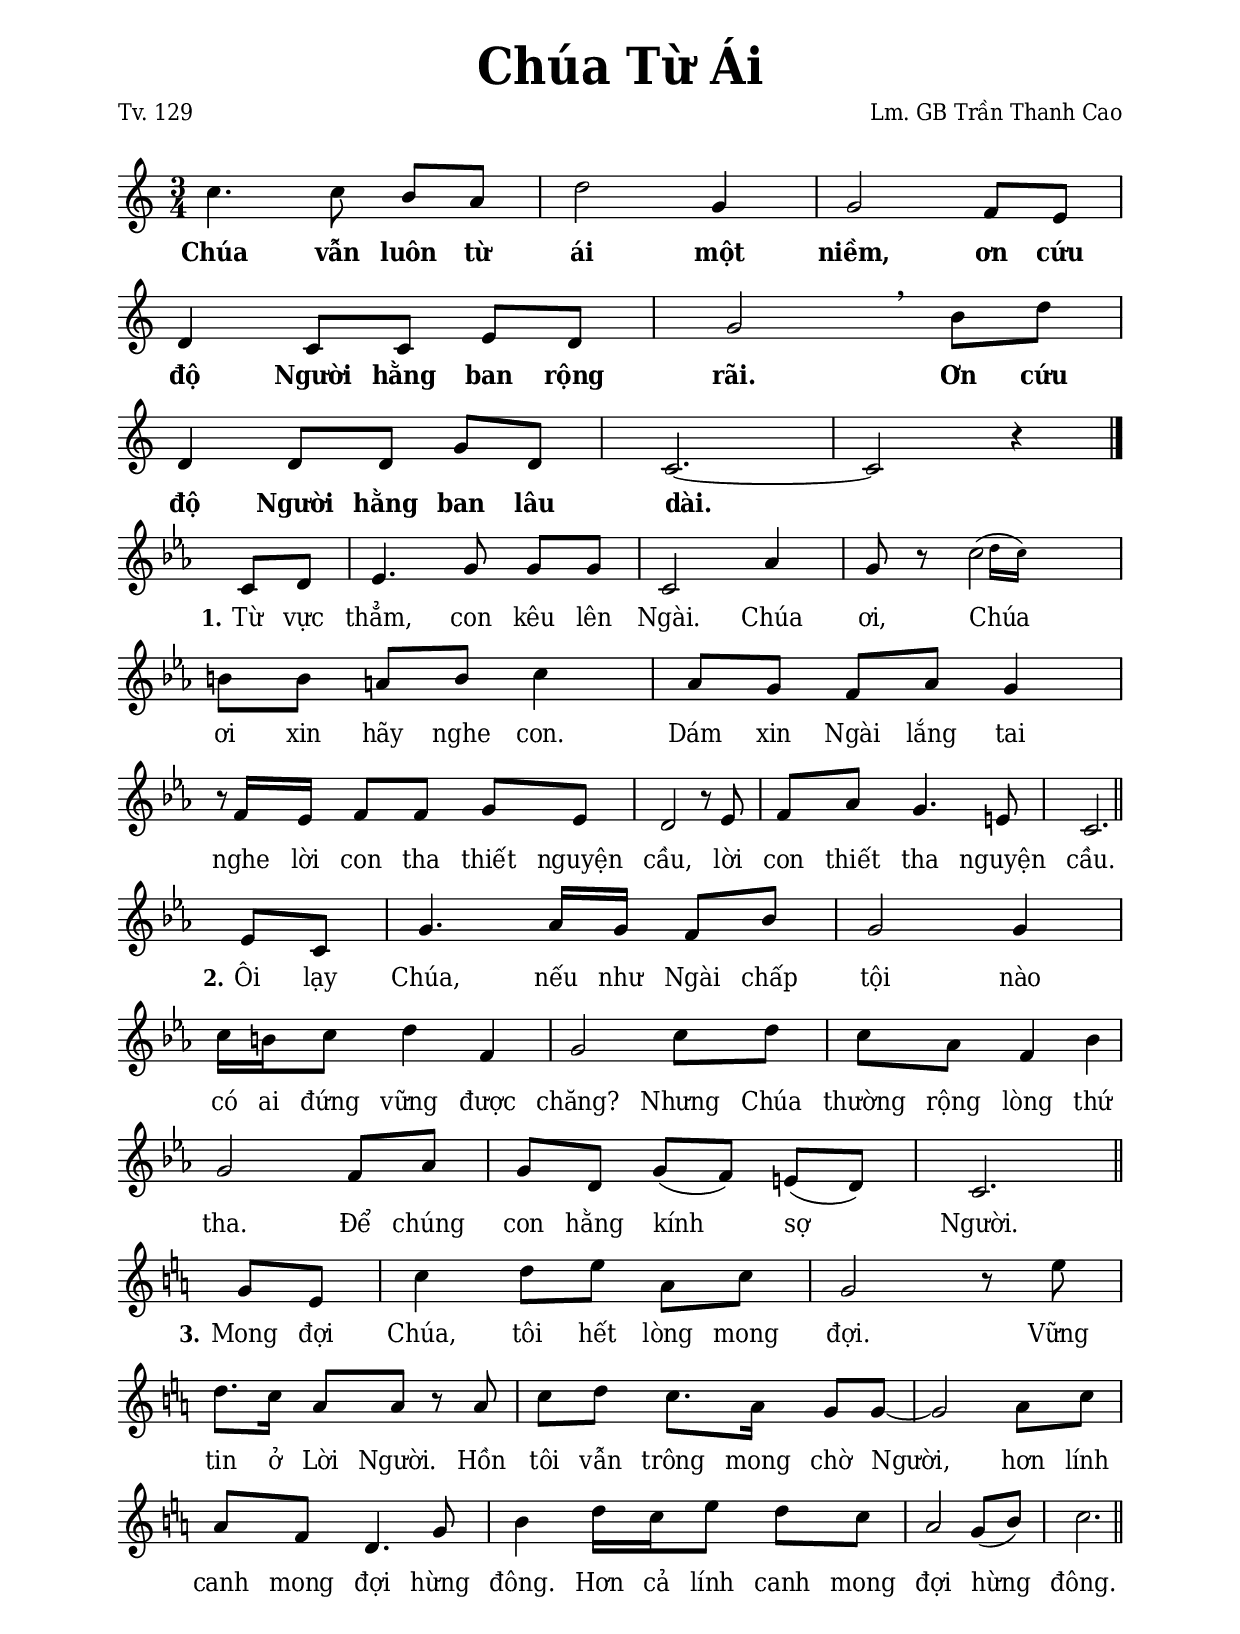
% Cài đặt chung
\version "2.22.1"
\include "english.ly"

\header {
  title = \markup { \fontsize #3 "Chúa Từ Ái" }
  poet = "Tv. 129"
  composer = "Lm. GB Trần Thanh Cao"
  arranger = " "
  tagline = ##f
}

% Nhạc điệp khúc
nhacDiepKhuc = \relative c'' {
  c4. c8 b a |
  d2 g,4 |
  g2 f8 e |
  d4 c8 c e d |
  g2 \breathe b8 d |
  d,4 d8 d g d |
  c2. ~ |
  c2 r4 \bar "|."
}

% Nhạc phiên khúc
nhacPhienKhucMot = \relative c' {
  #(define afterGraceFraction (cons 1 4))
  \partial 4 c8 d |
  ef4. g8 g g |
  c,2 af'4 |
  g8 r \afterGrace c2 ({\stemDown \tweak font-size #-3 d16 \tweak font-size #-3 c)} |
  \stemNeutral
  b!8 b a! b c4 |
  af8 g f af g4 |
  r8 f16 ef f8 f g ef |
  d2 r8 ef |
  f af g4. e!8 |
  c2. \bar "||"
}

nhacPhienKhucHai = \relative c' {
  \partial 4 ef8 c |
  g'4. af16 g f8 bf |
  g2 g4 |
  c16 b! c8 d4 f, |
  g2 c8 d |
  c af f4 bf |
  g2 f8 af |
  g d g (f) e! (d) |
  c2. \bar "||"
}

nhacPhienKhucBa = \relative c'' {
  \set Staff.keyAlterations = #`(((0 . 6) . ,NATURAL)
                                 ((1 . 2) . ,NATURAL)
                                 ((0 . 5) . ,NATURAL))
  \partial 4 g8 e |
  c'4 d8 e a, c |
  g2 r8 e' |
  d8. c16 a8 a r a |
  c d c8. a16 g8 g ~ |
  g2 a8 c |
  a f d4. g8 |
  b4 d16 c e8 d c |
  a2 g8 (b) |
  c2. \bar "||"
}

% Lời điệp khúc
loiDiepKhuc = \lyricmode {
  Chúa vẫn luôn từ ái một niềm,
  ơn cứu độ Người hằng ban rộng rãi.
  Ơn cứu độ Người hằng ban lâu dài.
}

% Lời phiên khúc
loiPhienKhucMot = \lyricmode {
  \set stanza = #"1."
  Từ vực thẳm, con kêu lên Ngài.
  Chúa ơi, Chúa ơi xin hãy nghe con.
  Dám xin Ngài lắng tai nghe lời con tha thiết nguyện cầu,
  lời con thiết tha nguyện cầu.
}

loiPhienKhucHai = \lyricmode {
  \set stanza = #"2."
  Ôi lạy Chúa, nếu như Ngài chấp tội
  nào có ai đứng vững được chăng?
  Nhưng Chúa thường rộng lòng thứ tha.
  Để chúng con hằng kính sợ Người.
}

loiPhienKhucBa = \lyricmode {
  \set stanza = #"3."
  Mong đợi Chúa, tôi hết lòng mong đợi.
  Vững tin ở Lời Người.
  Hồn tôi vẫn trông mong chờ Người,
  hơn lính canh mong đợi hừng đông.
  Hơn cả lính canh mong đợi hừng đông.
}


% Dàn trang
\paper {
  #(set-paper-size "a4")
  top-margin = 20\mm
  bottom-margin = 10\mm
  left-margin = 20\mm
  right-margin = 20\mm
  indent = #0
  #(define fonts
    (make-pango-font-tree
      "Deja Vu Serif Condensed"
      "Deja Vu Serif Condensed"
      "Deja Vu Serif Condensed"
      (/ 20 20)))
  page-count = #1
  system-system-spacing = #'((basic-distance . 12)
                             (minimum-distance . 12)
                             (padding . 1))
  score-system-spacing = #'((basic-distance . 12)
                             (minimum-distance . 12)
                             (padding . 1))
}

\score {
  \new ChoirStaff <<
    \new Staff = diepKhuc \with {
        \consists "Merge_rests_engraver"
        %\magnifyStaff #(magstep +1)
      }
      <<
      \new Voice = beSop {
        \key c \major \time 3/4 \stemNeutral
          \set Timing.beamExceptions = #'()
          \set Timing.baseMoment = #(ly:make-moment 1/4)
          \set Timing.beatStructure = #'(1 1 1)
          \nhacDiepKhuc
      }
    >>
    \new Lyrics \with {
          \override VerticalAxisGroup.
            nonstaff-relatedstaff-spacing.padding = #1
          \override VerticalAxisGroup.
            nonstaff-unrelatedstaff-spacing.padding = #1
        }
        \lyricsto beSop \loiDiepKhuc
  >>
  \layout {
    \override Lyrics.LyricText.font-series = #'bold
    %\override Lyrics.LyricText.font-size = #+2
    \override Lyrics.LyricSpace.minimum-distance = #1.9
    \override Score.BarNumber.break-visibility = ##(#f #f #f)
    \override Score.SpacingSpanner.uniform-stretching = ##t
  }
}

\score {
  \new ChoirStaff <<
    \new Staff = phienKhuc \with {
        %\magnifyStaff #(magstep +1)
      }
      <<
      \new Voice = beSop {
        \key ef \major \time 3/4
          \set Timing.beamExceptions = #'()
          \set Timing.baseMoment = #(ly:make-moment 1/4)
          \set Timing.beatStructure = #'(1 1 1)
          \nhacPhienKhucMot
      }
    >>
    \new Lyrics \with {
          \override VerticalAxisGroup.
            nonstaff-relatedstaff-spacing.padding = #1
          \override VerticalAxisGroup.
            nonstaff-unrelatedstaff-spacing.padding = #1
        }
        \lyricsto beSop \loiPhienKhucMot
  >>
  \layout {
    \override Staff.TimeSignature.transparent = ##t
    %\override Lyrics.LyricText.font-size = #+2
    \override Lyrics.LyricSpace.minimum-distance = #2
    \override Score.BarNumber.break-visibility = ##(#f #f #f)
    \override Score.SpacingSpanner.uniform-stretching = ##t
  }
}

\score {
  \new ChoirStaff <<
    \new Staff = phienKhuc \with {
        %\magnifyStaff #(magstep +1)
      }
      <<
      \new Voice = beSop {
        \key ef \major \time 3/4
          \set Timing.beamExceptions = #'()
          \set Timing.baseMoment = #(ly:make-moment 1/4)
          \set Timing.beatStructure = #'(1 1 1)
          \nhacPhienKhucHai
      }
    >>
    \new Lyrics \with {
          \override VerticalAxisGroup.
            nonstaff-relatedstaff-spacing.padding = #1.5
          \override VerticalAxisGroup.
            nonstaff-unrelatedstaff-spacing.padding = #1
        }
        \lyricsto beSop \loiPhienKhucHai
  >>
  \layout {
    \override Staff.TimeSignature.transparent = ##t
    %\override Lyrics.LyricText.font-size = #+2
    \override Lyrics.LyricSpace.minimum-distance = #2
    \override Score.BarNumber.break-visibility = ##(#f #f #f)
    \override Score.SpacingSpanner.uniform-stretching = ##t
  }
}

\score {
  \new ChoirStaff <<
    \new Staff = phienKhuc \with {
        %\magnifyStaff #(magstep +1)
      }
      <<
      \new Voice = beSop {
        \key ef \major \time 3/4
          \set Timing.beamExceptions = #'()
          \set Timing.baseMoment = #(ly:make-moment 1/4)
          \set Timing.beatStructure = #'(1 1 1)
          \nhacPhienKhucBa
      }
    >>
    \new Lyrics \with {
          \override VerticalAxisGroup.
            nonstaff-relatedstaff-spacing.padding = #1.5
          \override VerticalAxisGroup.
            nonstaff-unrelatedstaff-spacing.padding = #1
        }
        \lyricsto beSop \loiPhienKhucBa
  >>
  \layout {
    \override Staff.TimeSignature.transparent = ##t
    %\override Lyrics.LyricText.font-size = #+2
    \override Lyrics.LyricSpace.minimum-distance = #1.9
    \override Score.BarNumber.break-visibility = ##(#f #f #f)
    \override Score.SpacingSpanner.uniform-stretching = ##t
  }
}
